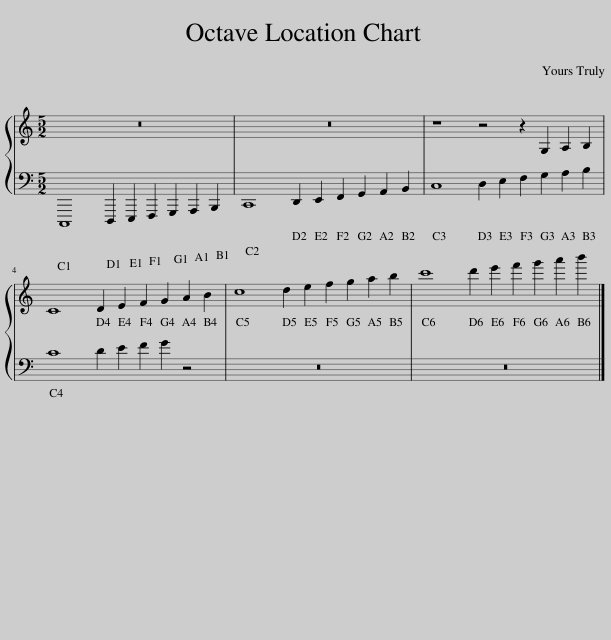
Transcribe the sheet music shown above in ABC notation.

X:1
%%score { 1 | 2 }
L:1/8
M:5/2
I:linebreak $
K:C
V:1 treble
V:2 bass
V:1
 z20 | z20 | z8 z4 z2 G,2 A,2 B,2 |$ C8 D2 E2 F2 G2 A2 B2 | c8 d2 e2 f2 g2 a2 b2 | %5
 c'8 d'2 e'2 f'2 g'2 a'2 b'2 |] %6
V:2
 C,,,8 D,,,2 E,,,2 F,,,2 G,,,2 A,,,2 B,,,2 | C,,8 D,,2 E,,2 F,,2 G,,2 A,,2 B,,2 | C,8 D,2 E,2 F,2 G,2 A,2 B,2 |$ C8 D2 E2 F2 G2 z4 | z20 | %5
 z20 |] %6
